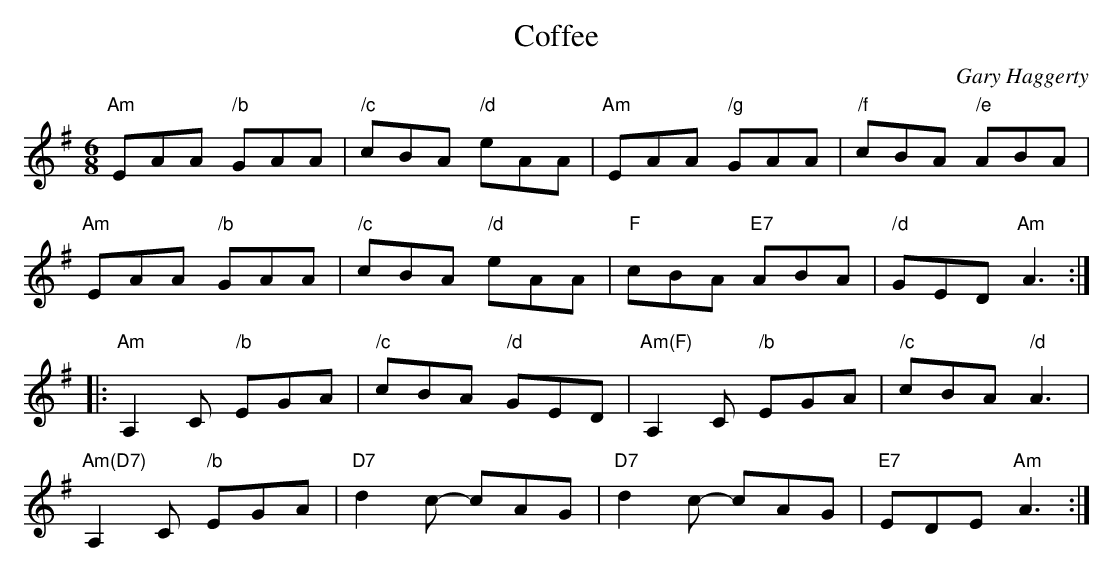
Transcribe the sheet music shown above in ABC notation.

X:1
T:Coffee
M:6/8
C:Gary Haggerty
L:1/8
K:Ador
"Am"EAA "/b"GAA|"/c"cBA "/d"eAA|"Am"EAA "/g"GAA|"/f"cBA "/e"ABA|
"Am"EAA "/b"GAA|"/c"cBA "/d"eAA|"F"cBA "E7"ABA|"/d"GED "Am"A3:|
|:"Am"A,2C "/b"EGA|"/c"cBA "/d"GED|"Am(F)"A,2C "/b"EGA|"/c"cBA "/d"A3|
"Am(D7)"A,2C "/b"EGA|"D7"d2">"c- cAG|"D7"d2">"c- cAG|"E7"EDE "Am"A3:|
